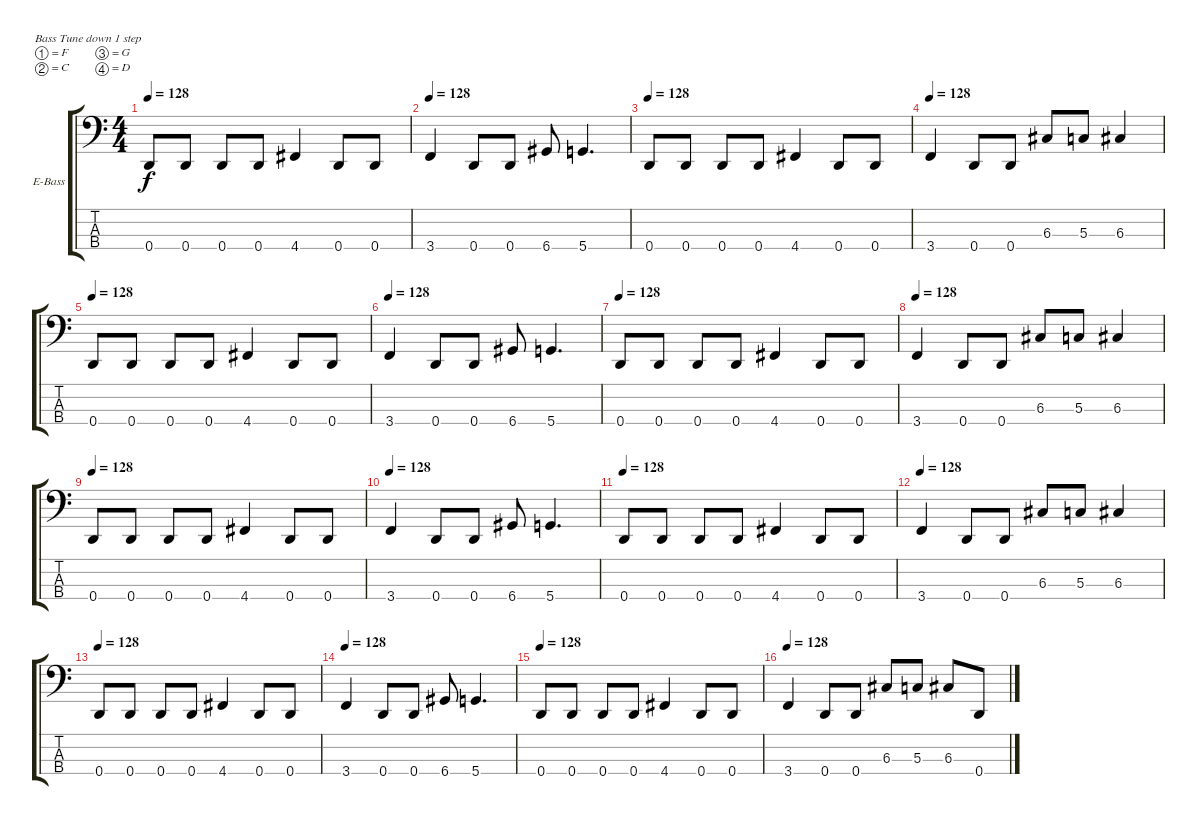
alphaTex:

\bracketExtendMode groupsimilarinstruments
\firstSystemTrackNameOrientation horizontal
\otherSystemsTrackNameOrientation horizontal
\track ("Bass" "E-Bass") {instrument electricbasspick}
\staff {score tabs}
\tuning (F2 C2 G1 D1)
\ts (4 4)
\tempo 128
\clef f4
\ks c
0.4.8{dy f instrument electricbasspick} 0.4.8 0.4.8 0.4.8 4.4.4 0.4.8 0.4.8 |
\tempo 128
3.4.4 0.4.8 0.4.8 6.4.8 5.4.4{d} |
\tempo 128
0.4.8 0.4.8 0.4.8 0.4.8 4.4.4 0.4.8 0.4.8 |
\tempo 128
3.4.4 0.4.8 0.4.8 6.3.8 5.3.8 6.3.4 |
\tempo 128
0.4.8 0.4.8 0.4.8 0.4.8 4.4.4 0.4.8 0.4.8 |
\tempo 128
3.4.4 0.4.8 0.4.8 6.4.8 5.4.4{d} |
\tempo 128
0.4.8 0.4.8 0.4.8 0.4.8 4.4.4 0.4.8 0.4.8 |
\tempo 128
3.4.4 0.4.8 0.4.8 6.3.8 5.3.8 6.3.4 |
\tempo 128
0.4.8 0.4.8 0.4.8 0.4.8 4.4.4 0.4.8 0.4.8 |
\tempo 128
3.4.4 0.4.8 0.4.8 6.4.8 5.4.4{d} |
\tempo 128
0.4.8 0.4.8 0.4.8 0.4.8 4.4.4 0.4.8 0.4.8 |
\tempo 128
3.4.4 0.4.8 0.4.8 6.3.8 5.3.8 6.3.4 |
\tempo 128
0.4.8 0.4.8 0.4.8 0.4.8 4.4.4 0.4.8 0.4.8 |
\tempo 128
3.4.4 0.4.8 0.4.8 6.4.8 5.4.4{d} |
\tempo 128
0.4.8 0.4.8 0.4.8 0.4.8 4.4.4 0.4.8 0.4.8 |
\tempo 128
3.4.4 0.4.8 0.4.8 6.3.8 5.3.8 6.3.8 0.4.8
